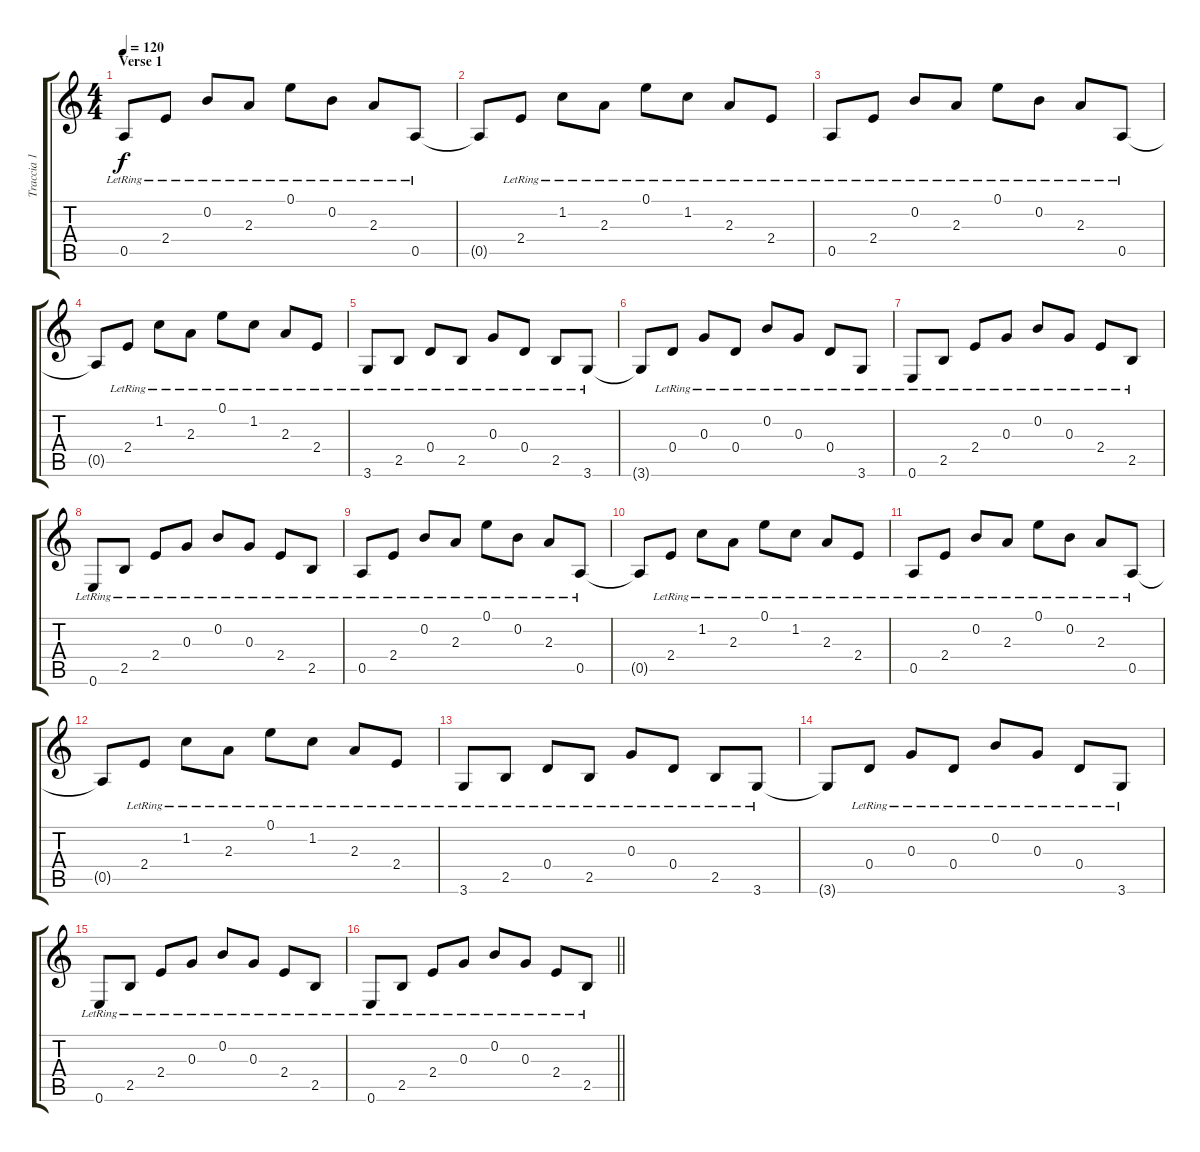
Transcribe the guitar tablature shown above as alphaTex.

\track ("Traccia 1" "Traccia 1") {instrument acousticguitarsteel}
\staff {score tabs}
\tuning (E4 B3 G3 D3 A2 E2) {hide}
\ts (4 4)
\section ("" "Verse 1")
\tempo 120
\clef g2
\ks c
0.5{lr}.8{dy f} 2.4{lr}.8 0.2{lr}.8 2.3{lr}.8 0.1{lr}.8 0.2{lr}.8 2.3{lr}.8 0.5{lr}.8 |
0.5{t}.8 2.4{lr}.8 1.2{lr}.8 2.3{lr}.8 0.1{lr}.8 1.2{lr}.8 2.3{lr}.8 2.4{lr}.8 |
0.5{lr}.8 2.4{lr}.8 0.2{lr}.8 2.3{lr}.8 0.1{lr}.8 0.2{lr}.8 2.3{lr}.8 0.5{lr}.8 |
0.5{t}.8 2.4{lr}.8 1.2{lr}.8 2.3{lr}.8 0.1{lr}.8 1.2{lr}.8 2.3{lr}.8 2.4{lr}.8 |
3.6{lr}.8 2.5{lr}.8 0.4{lr}.8 2.5{lr}.8 0.3{lr}.8 0.4{lr}.8 2.5{lr}.8 3.6{lr}.8 |
3.6{t}.8 0.4{lr}.8 0.3{lr}.8 0.4{lr}.8 0.2{lr}.8 0.3{lr}.8 0.4{lr}.8 3.6{lr}.8 |
0.6{lr}.8 2.5{lr}.8 2.4{lr}.8 0.3{lr}.8 0.2{lr}.8 0.3{lr}.8 2.4{lr}.8 2.5{lr}.8 |
0.6{lr}.8 2.5{lr}.8 2.4{lr}.8 0.3{lr}.8 0.2{lr}.8 0.3{lr}.8 2.4{lr}.8 2.5{lr}.8 |
0.5{lr}.8 2.4{lr}.8 0.2{lr}.8 2.3{lr}.8 0.1{lr}.8 0.2{lr}.8 2.3{lr}.8 0.5{lr}.8 |
0.5{t}.8 2.4{lr}.8 1.2{lr}.8 2.3{lr}.8 0.1{lr}.8 1.2{lr}.8 2.3{lr}.8 2.4{lr}.8 |
0.5{lr}.8 2.4{lr}.8 0.2{lr}.8 2.3{lr}.8 0.1{lr}.8 0.2{lr}.8 2.3{lr}.8 0.5{lr}.8 |
0.5{t}.8 2.4{lr}.8 1.2{lr}.8 2.3{lr}.8 0.1{lr}.8 1.2{lr}.8 2.3{lr}.8 2.4{lr}.8 |
3.6{lr}.8 2.5{lr}.8 0.4{lr}.8 2.5{lr}.8 0.3{lr}.8 0.4{lr}.8 2.5{lr}.8 3.6{lr}.8 |
3.6{t}.8 0.4{lr}.8 0.3{lr}.8 0.4{lr}.8 0.2{lr}.8 0.3{lr}.8 0.4{lr}.8 3.6{lr}.8 |
0.6{lr}.8 2.5{lr}.8 2.4{lr}.8 0.3{lr}.8 0.2{lr}.8 0.3{lr}.8 2.4{lr}.8 2.5{lr}.8 |
\barLineRight lightlight
0.6{lr}.8 2.5{lr}.8 2.4{lr}.8 0.3{lr}.8 0.2{lr}.8 0.3{lr}.8 2.4{lr}.8 2.5{lr}.8
